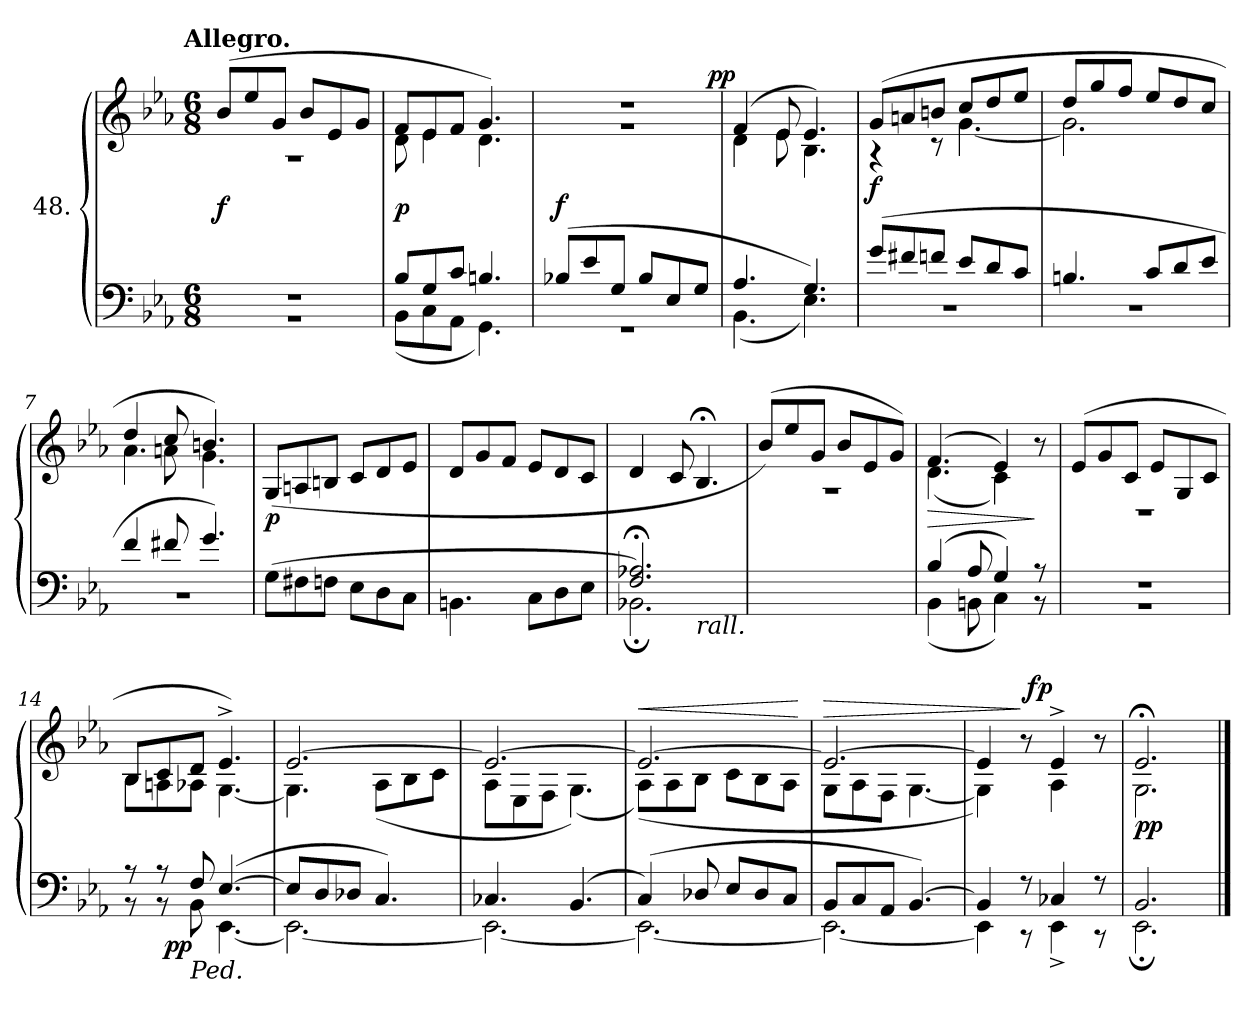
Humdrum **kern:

**kern	**kern	**dynam
*part1	*part1	*part1
*staff2	*staff1	*staff1/2
*I"48.	*	*
*clefF4	*clefG2	*
*k[b-e-a-]	*k[b-e-a-]	*
*E-:	*E-:	*
!!LO:TX:omd:t=Allegro.
*M6/8	*M6/8	*
=1	=1	=1
*^	*^	*
2.rF	2.rBB	(8b-/L	2.r	f
.	.	8ee-/	.	.
.	.	8g/J	.	.
.	.	8b-/L	.	.
.	.	8e-/	.	.
.	.	8g/J	.	.
=2	=2	=2	=2	=2
8B-/L	(8BB-\L	8f/L	8d\	p
8G/	8C\	8e-/	4e-\	.
8c/J	8AA-\J	8f/J	.	.
4.Bn/	4.GG\)	4.g/)	4.d\	.
=3	=3	=3	=3	=3
(8B-X/L	2.rGG	2.rdd	2.rg	f
8e-/	.	.	.	.
8G/J	.	.	.	.
8B-/L	.	.	.	.
8E-/	.	.	.	.
8G/J	.	.	.	.
=4	=4	=4	=4	=4
!	!	!	!	!LO:DY:b=2:rj
!	!	!	!	!LO:DY:n=1:a
4.A-/	(4.BB-\	(4f/	4d\	p p
.	.	8e-/	8e-\	.
4.G/)	4.E-\)	4.e-/)	4.B-\	.
=5	=5	=5	=5	=5
(8g/L	2.r	(8g/L	4r	f
8f#X/	.	8an/	.	.
8fn/J	.	8bn/J	8r	.
8e-/L	.	8cc/L	[4.g\	.
8d/	.	8dd/	.	.
8c/J	.	8ee-/J	.	.
=6	=6	=6	=6	=6
4.Bn/	2.r	8dd/L	2.g\]	.
.	.	8gg/	.	.
.	.	8ff/J	.	.
8c/L	.	8ee-/L	.	.
8d/	.	8dd/	.	.
8e-/J	.	8cc/J	.	.
=7	=7	=7	=7	=7
!	!	!	!LO:N:vis=4.	!
4f/	2.r	4dd/	4a-\	.
8f#X/	.	8cc/	8an\	.
4.g/)	.	4.bn/)	4.g\	.
*v	*v	*	*	*
*	*v	*v	*
=8	=8	=8
(<8G\L	(>8G/L	p
8F#X\	8An/	.
8Fn\J	8Bn/J	.
8E-\L	8c/L	.
8D\	8d/	.
8C\J	8e-/J	.
=9	=9	=9
4.BBn\	8d/L	.
.	8g/	.
.	8f/J	.
8C\L	8e-/L	.
8D\	8d/	.
8E-\J	8c/J	.
=10	=10	=10
*^	*	*
*	*^	*	*
2.F;</ 2.A-X;</	2.BB-X;<\)	4.ryy	4d/	.
.	.	.	8c/	.
!	!	!LO:TX:b:i:t=rall.	!	!
.	.	4.ryy	4.B-;</	.
*v	*v	*v	*	*
=11	=11	=11
*	*^	*
2.ryy	(8b-/L)	2.r	pf
.	8ee-/	.	.
.	8g/J	.	.
.	8b-/L	.	.
.	8e-/	.	.
.	8g/J)	.	.
=12	=12	=12	=12
*^	*	*	*
!	!	!	!	!LO:HP:b
(4B-/	(4BB-\	(4.f/	(4.d\	>
8A-/	8BBn\	.	.	.
4G/)	4C\)	4e-/)	4c\)	.
8r	8r	8r	8ryy	]
=13	=13	=13	=13	=13
2.rF	2.rBB	(8e-/L	2.r	.
.	.	8g/	.	.
.	.	8c/J	.	.
.	.	8e-/L	.	.
.	.	8G/	.	.
.	.	8c/J	.	.
=14	=14	=14	=14	=14
8rA	8rBB	8B-/L	8B-\L	.
8rA	8rBB	8c/	8An\	.
!LO:TX:b:i:t=Ped.	!	!	!	!
!	!	!	!	!LO:DY:b=2:rj
8F/	8BB-\	8d/J	8A-X\J	pp
([4.E-/	[4.EE-\	4.e-^/)	[4.G\	.
=15	=15	=15	=15	=15
8E-/L]	2.EE-\_	[2.e-/	4.G\]	.
8D/	.	.	.	.
8D-X/J	.	.	.	.
4.C/)	.	.	(8A-\L	.
.	.	.	8B-\	.
.	.	.	8c\J	.
=16	=16	=16	=16	=16
4.C-X/	2.EE-\_	2.e-/_	8A-\L	.
.	.	.	8E-\	.
.	.	.	8F\J	.
(4.BB-/	.	.	(4.G\)	.
=17	=17	=17	=17	=17
!	!	!	!	!LO:HP:a
(4C/)	2.EE-\_	2.e-/_	(8A-\L)	<
.	.	.	8A-\	.
8D-X/	.	.	8B-\J	.
8E-/L	.	.	8c\L	.
8D-/	.	.	8B-\	.
8C/J	.	.	8A-\J	.
*v	*v	*	*	*
*	*v	*v	*
.	.	[
=18	=18	=18
*^	*^	*
!	!	!	!	!LO:HP:a
8BB-/L	2.EE-\_	2.e-/_	8G\L	>
8C/	.	.	8A-\	.
8AA-/J	.	.	8F\J	.
[4.BB-/)	.	.	[4.G\	.
=19	=19	=19	=19	=19
4BB-/]	4EE-\]	4e-/]	4G\])	.
8r	8r	8r	8ryy	]
!	!	!	!	!LO:DY:a:rj
4C-X/	4EE-^\	4e-^/	4A-\	fp
8r	8r	8r	8ryy	.
=20	=20	=20	=20	=20
2.BB-/	2.EE-;<\	2.e-;</	2.G\	pp
*v	*v	*	*	*
*	*v	*v	*
==	==	==
*-	*-	*-
